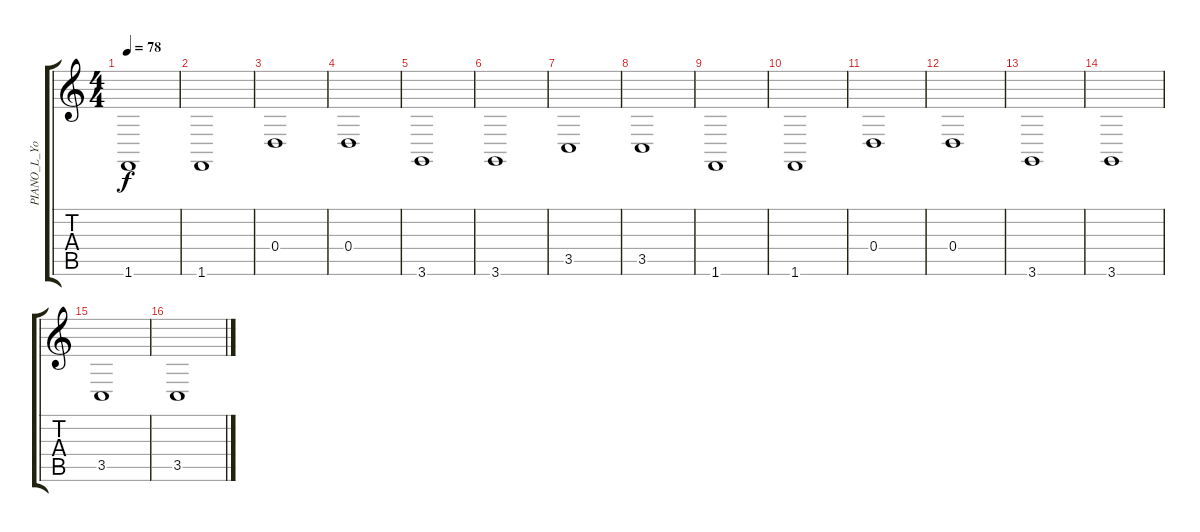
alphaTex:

\track ("PIANO_L_Yoshiki" "PIANO_L_Yo") {instrument acousticgrandpiano}
\staff {score tabs}
\tuning (E4 B3 G3 D3 A2 E2) {hide}
\ts (4 4)
\tempo 78
\clef g2
\ks c
1.6.1{dy f} |
1.6.1 |
0.4.1 |
0.4.1 |
3.6.1 |
3.6.1 |
3.5.1 |
3.5.1 |
1.6.1 |
1.6.1 |
0.4.1 |
0.4.1 |
3.6.1 |
3.6.1 |
3.5.1 |
3.5.1
